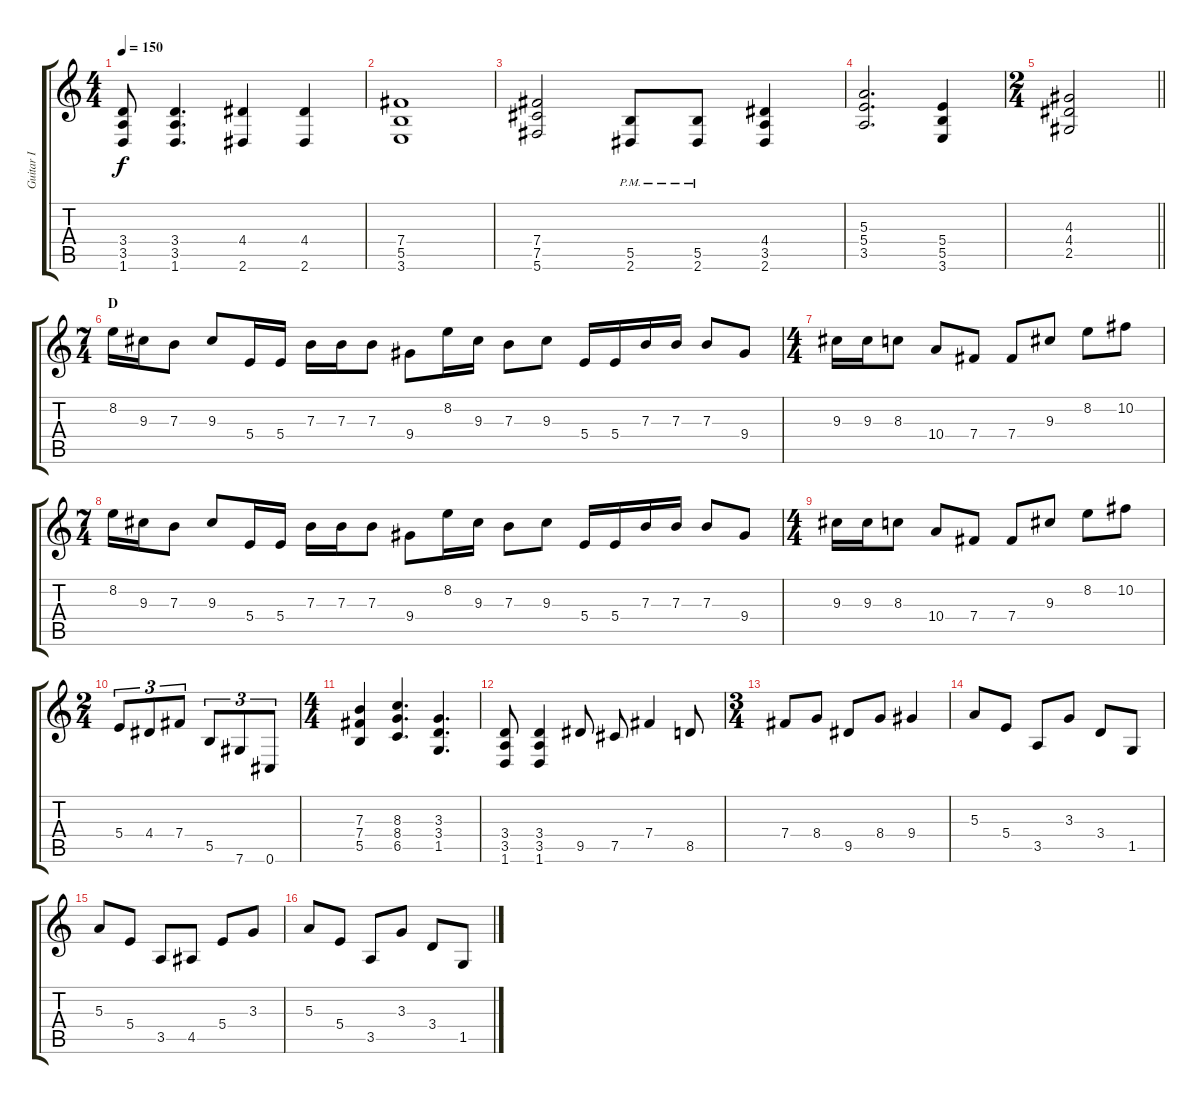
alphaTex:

\track ("Guitar I" "Guitar I") {instrument distortionguitar}
\staff {score tabs}
\tuning (Db4 Ab3 E3 B2 Gb2 Db2) {hide}
\ts (4 4)
\tempo 150
\clef g2
\ks c
(3.4 3.5 1.6).8{dy f} (3.4 3.5 1.6).4{d} (4.4 2.6).4 (4.4 2.6).4 |
(7.4 5.5 3.6).1 |
(7.4 7.5 5.6).2 (5.5{pm} 2.6{pm}).8 (5.5{pm} 2.6{pm}).8 (4.4 3.5 2.6).4 |
(5.3 5.4 3.5).2{d} (5.4 5.5 3.6).4 |
\ts (2 4)
\barLineRight lightlight
(4.3 4.4 2.5).2 |
\ts (7 4)
\section ("" "D")
8.2.16{balance 6} 9.3.16 7.3.8 9.3.8 5.4.16 5.4.16 7.3.16 7.3.16 7.3.8 9.4.8 8.2.16 9.3.16 7.3.8 9.3.8 5.4.16 5.4.16 7.3.16 7.3.16 7.3.8 9.4.8 |
\ts (4 4)
9.3.16 9.3.16 8.3.8 10.4.8 7.4.8 7.4.8 9.3.8 8.2.8 10.2.8 |
\ts (7 4)
8.2.16 9.3.16 7.3.8 9.3.8 5.4.16 5.4.16 7.3.16 7.3.16 7.3.8 9.4.8 8.2.16 9.3.16 7.3.8 9.3.8 5.4.16 5.4.16 7.3.16 7.3.16 7.3.8 9.4.8 |
\ts (4 4)
9.3.16 9.3.16 8.3.8 10.4.8 7.4.8 7.4.8 9.3.8 8.2.8 10.2.8 |
\ts (2 4)
5.4.8{tu (3 2) balance 1} 4.4.8{tu (3 2)} 7.4.8{tu (3 2)} 5.5.8{tu (3 2)} 7.6.8{tu (3 2)} 0.6.8{tu (3 2)} |
\ts (4 4)
(7.3 7.4 5.5).4 (8.3 8.4 6.5).4{d} (3.3 3.4 1.5).4{d} |
(3.4 3.5 1.6).8 (3.4 3.5 1.6).4 9.5.8 7.5.8 7.4.4 8.5.8 |
\ts (3 4)
7.4.8 8.4.8 9.5.8 8.4.8 9.4.4 |
5.3.8{volume 14} 5.4.8 3.5.8 3.3.8 3.4.8 1.5.8 |
5.3.8 5.4.8 3.5.8 4.5.8 5.4.8 3.3.8 |
5.3.8 5.4.8 3.5.8 3.3.8 3.4.8 1.5.8
